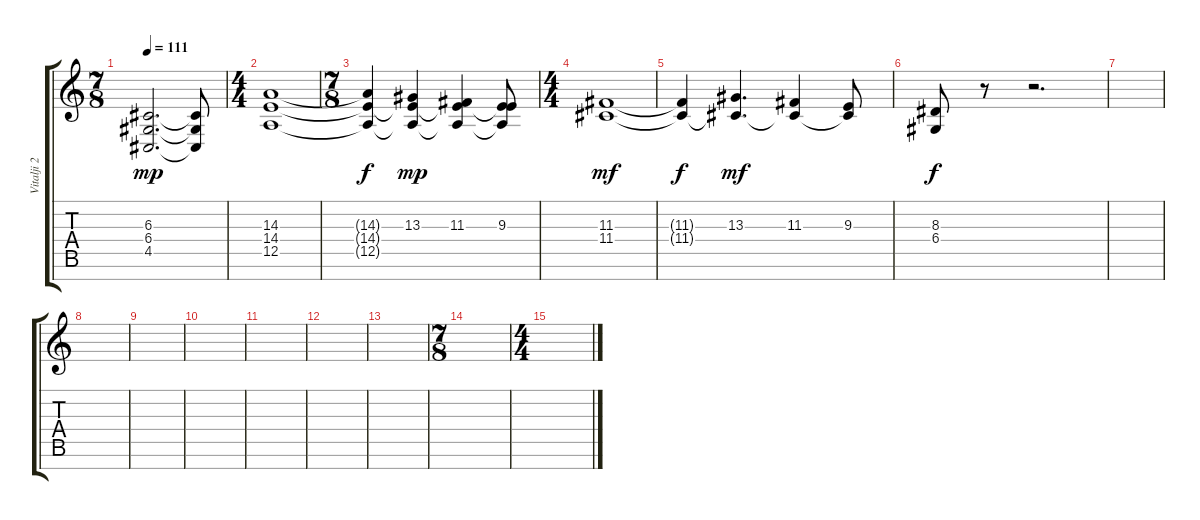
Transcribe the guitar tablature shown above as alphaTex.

\track ("Vitalji 2" "Vitalji 2") {instrument stringensemble1}
\staff {score tabs}
\tuning (E4 B3 G3 D3 A2 E2 B1) {hide}
\ts (7 8)
\tempo 111
\clef g2
\ks c
(6.3{t} 6.4{t} 4.5{t}).2{d dy mp} (6.3{t} 6.4{t} 4.5{t}).8 |
\ts (4 4)
(14.3 14.4 12.5).1 |
\ts (7 8)
(14.3{t} 14.4{t} 12.5{t}).4{dy f} (13.3 14.4{t} 12.5{t}).4{dy mp} (11.3 14.4{t} 12.5{t}).4 (9.3 14.4{t} 12.5{t}).8 |
\ts (4 4)
(11.3 11.4).1{dy mf} |
(11.3{t} 11.4{t}).4{dy f} (13.3 11.4{t}).4{d dy mf} (11.3 11.4{t}).4 (9.3 11.4{t}).8 |
(8.3 6.4).8{dy f} r.8 r.2{d} |
|
|
|
|
|
|
|
\ts (7 8)
|
\ts (4 4)
